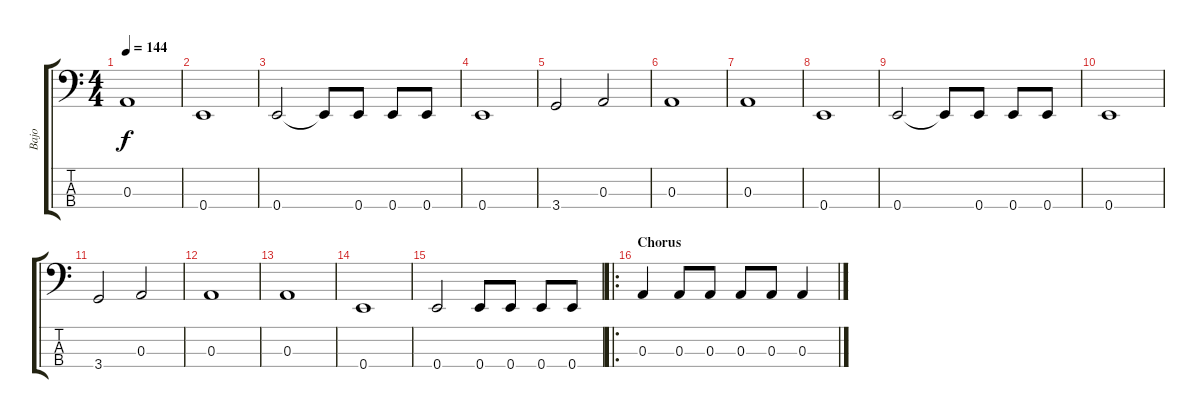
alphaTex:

\track ("Bajo" "Bajo") {instrument electricbasspick}
\staff {score tabs}
\tuning (G2 D2 A1 E1) {hide}
\ts (4 4)
\tempo 144
\clef f4
\ks c
0.3.1{dy f} |
0.4.1 |
0.4.2 0.4{t}.8 0.4.8 0.4.8 0.4.8 |
0.4.1 |
3.4.2 0.3.2 |
0.3.1 |
0.3.1 |
0.4.1 |
0.4.2 0.4{t}.8 0.4.8 0.4.8 0.4.8 |
0.4.1 |
3.4.2 0.3.2 |
0.3.1 |
0.3.1 |
0.4.1 |
0.4.2 0.4.8 0.4.8 0.4.8 0.4.8 |
\ro
\section ("" "Chorus")
0.3.4{volume 16} 0.3.8 0.3.8 0.3.8 0.3.8 0.3.4
